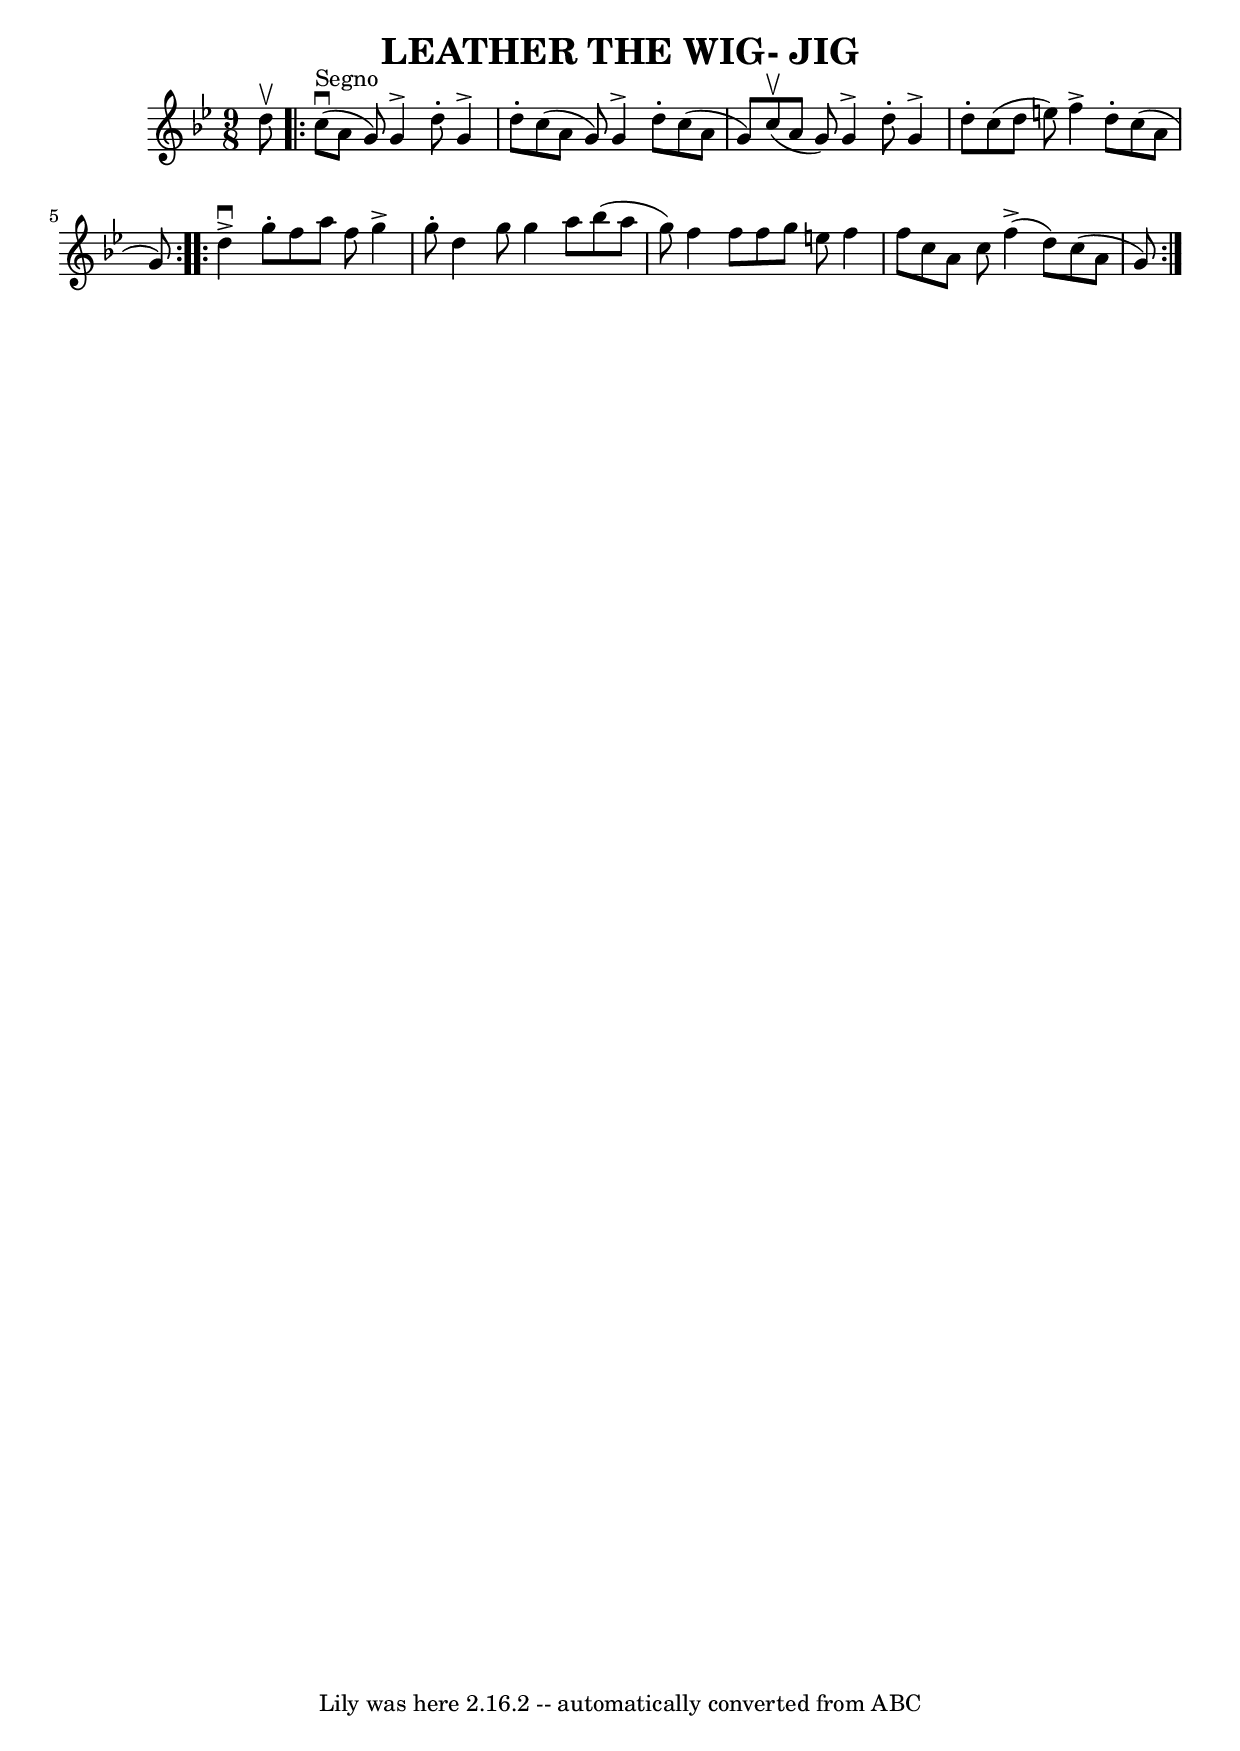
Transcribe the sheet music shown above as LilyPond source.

\version "2.16.2"
\include "Mammoth.ily"
\header {
  %% book = "Ryan's Mammoth Collection of Fiddle Tunes"
 crossRefNumber = "1"
 footnotes = ""
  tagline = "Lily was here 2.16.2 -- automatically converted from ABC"
  title = "LEATHER THE WIG- JIG"

}
voicedefault =  {


  \time 9/8 
  \key g \minor
 d''8^\upbow         
  \repeat volta 2 {
 c''8^"Segno"(^\downbow a'8 g'8) g'4^\accent d''8-. g'4^\accent d''8-.    |
 c''8 (a'8 g'8) g'4^\accent d''8-. c''8 ( a'8 g'8)        |
 c''8 (^\upbow a'8 g'8) g'4^\accent d''8-. g'4^\accent d''8-.   |
 c''8 (d''8 e''8) f''4^\accent d''8-. c''8 (a'8 g'8)   
  }     

  \repeat volta 2 {
 d''4^\downbow^\accent g''8-. f''8 a''8 f''8 g''4^\accent g''8-.    |
 d''4 g''8 g''4 a''8 bes''8 ( a''8 g''8)        |
 f''4 f''8 f''8 g''8 e''8 f''4 f''8     |
 c''8 a'8 c''8 f''4 (^\accent d''8) c''8 (a'8 g'8)     
  }   

}

\score{
  <<

    \context Staff="default"
    {
      \voicedefault 
      
    }

  >>
  \layout {
    
  }
  \midi {
  }

}
